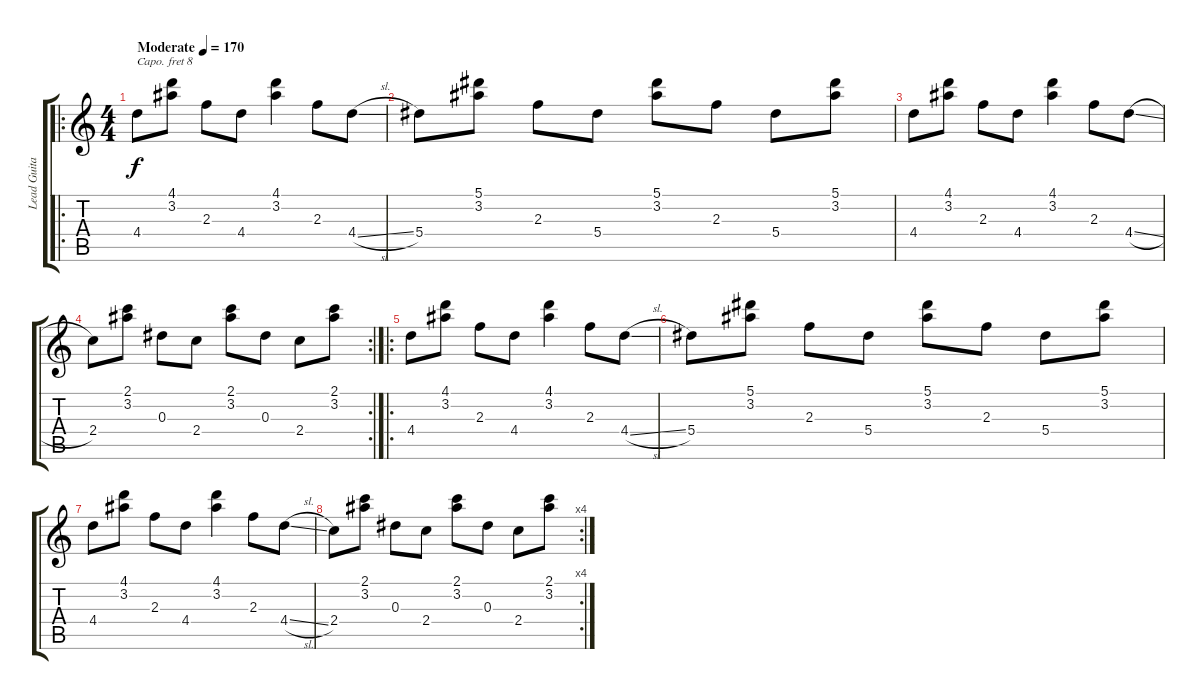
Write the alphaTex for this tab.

\track ("Lead Guitar" "Lead Guita") {instrument acousticguitarnylon}
\staff {score tabs}
\capo 8
\tuning (D4 B3 G3 D3 A2 E2) {hide}
\ro
\ts (4 4)
\tempo (170 "Moderate")
\clef g2
\ks c
4.4.8{dy f instrument acousticguitarnylon} (4.1 3.2).8 2.3.8 4.4.8 (4.1 3.2).4 2.3.8 4.4{sl}.8 |
5.4.8 (5.1 3.2).8 2.3.8 5.4.8 (5.1 3.2).8 2.3.8 5.4.8 (5.1 3.2).8 |
4.4.8 (4.1 3.2).8 2.3.8 4.4.8 (4.1 3.2).4 2.3.8 4.4{sl}.8 |
\rc 2
2.4.8 (2.1 3.2).8 0.3.8 2.4.8 (2.1 3.2).8 0.3.8 2.4.8 (2.1 3.2).8 |
\ro
4.4.8 (4.1 3.2).8 2.3.8 4.4.8 (4.1 3.2).4 2.3.8 4.4{sl}.8 |
5.4.8 (5.1 3.2).8 2.3.8 5.4.8 (5.1 3.2).8 2.3.8 5.4.8 (5.1 3.2).8 |
4.4.8 (4.1 3.2).8 2.3.8 4.4.8 (4.1 3.2).4 2.3.8 4.4{sl}.8 |
\rc 4
2.4.8 (2.1 3.2).8 0.3.8 2.4.8 (2.1 3.2).8 0.3.8 2.4.8 (2.1 3.2).8
